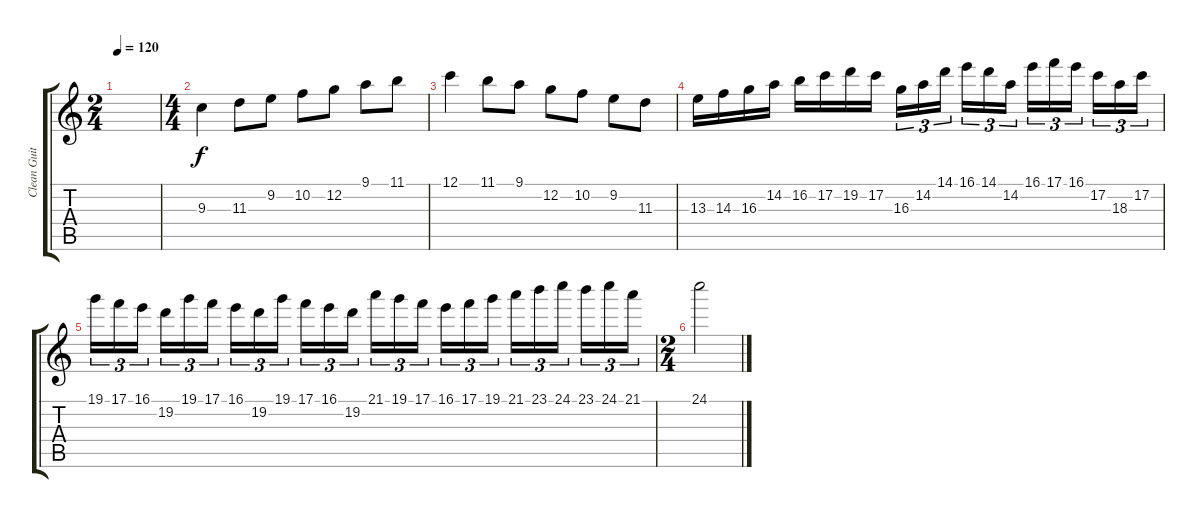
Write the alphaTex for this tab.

\track ("Clean Guitar" "Clean Guit") {instrument electricguitarjazz}
\staff {score tabs}
\tuning (C4 G3 Eb3 Bb2 F2 C2) {hide}
\ts (2 4)
\tempo 120
\clef g2
\ks c
|
\ts (4 4)
9.3.4{volume 15 instrument distortionguitar} 11.3.8 9.2.8 10.2.8 12.2.8 9.1.8 11.1.8 |
12.1.4 11.1.8 9.1.8 12.2.8 10.2.8 9.2.8 11.3.8 |
13.3.16 14.3.16 16.3.16 14.2.16 16.2.16 17.2.16 19.2.16 17.2.16 16.3.16{tu (3 2)} 14.2.16{tu (3 2)} 14.1.16{tu (3 2)} 16.1.16{tu (3 2)} 14.1.16{tu (3 2)} 14.2.16{tu (3 2)} 16.1.16{tu (3 2)} 17.1.16{tu (3 2)} 16.1.16{tu (3 2)} 17.2.16{tu (3 2)} 18.3.16{tu (3 2)} 17.2.16{tu (3 2)} |
19.1.16{tu (3 2)} 17.1.16{tu (3 2)} 16.1.16{tu (3 2)} 19.2.16{tu (3 2)} 19.1.16{tu (3 2)} 17.1.16{tu (3 2)} 16.1.16{tu (3 2)} 19.2.16{tu (3 2)} 19.1.16{tu (3 2)} 17.1.16{tu (3 2)} 16.1.16{tu (3 2)} 19.2.16{tu (3 2)} 21.1.16{tu (3 2)} 19.1.16{tu (3 2)} 17.1.16{tu (3 2)} 16.1.16{tu (3 2)} 17.1.16{tu (3 2)} 19.1.16{tu (3 2)} 21.1.16{tu (3 2)} 23.1.16{tu (3 2)} 24.1.16{tu (3 2)} 23.1.16{tu (3 2)} 24.1.16{tu (3 2)} 21.1.16{tu (3 2)} |
\ts (2 4)
24.1.2
